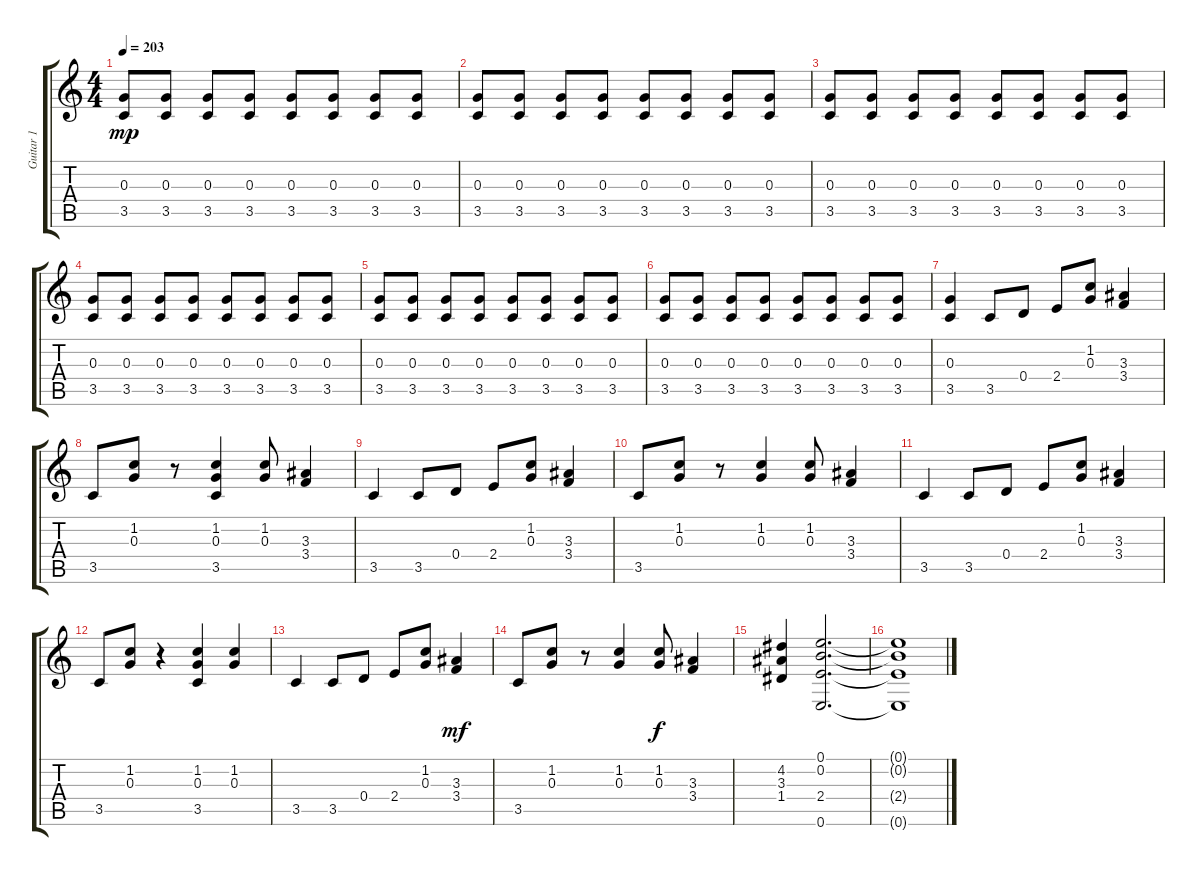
\track ("Guitar 1" "Guitar 1") {instrument distortionguitar}
\staff {score tabs}
\tuning (E4 B3 G3 D3 A2 E2) {hide}
\ts (4 4)
\tempo 203
\clef g2
\ks c
(0.3 3.5).8{dy mp} (0.3 3.5).8 (0.3 3.5).8 (0.3 3.5).8 (0.3 3.5).8 (0.3 3.5).8 (0.3 3.5).8 (0.3 3.5).8 |
(0.3 3.5).8 (0.3 3.5).8 (0.3 3.5).8 (0.3 3.5).8 (0.3 3.5).8 (0.3 3.5).8 (0.3 3.5).8 (0.3 3.5).8 |
(0.3 3.5).8 (0.3 3.5).8 (0.3 3.5).8 (0.3 3.5).8 (0.3 3.5).8 (0.3 3.5).8 (0.3 3.5).8 (0.3 3.5).8 |
(0.3 3.5).8 (0.3 3.5).8 (0.3 3.5).8 (0.3 3.5).8 (0.3 3.5).8 (0.3 3.5).8 (0.3 3.5).8 (0.3 3.5).8 |
(0.3 3.5).8 (0.3 3.5).8 (0.3 3.5).8 (0.3 3.5).8 (0.3 3.5).8 (0.3 3.5).8 (0.3 3.5).8 (0.3 3.5).8 |
(0.3 3.5).8 (0.3 3.5).8 (0.3 3.5).8 (0.3 3.5).8 (0.3 3.5).8 (0.3 3.5).8 (0.3 3.5).8 (0.3 3.5).8 |
(0.3 3.5).4 3.5.8 0.4.8 2.4.8 (1.2 0.3).8 (3.3 3.4).4 |
3.5.8 (1.2 0.3).8 r.8 (1.2 0.3 3.5).4 (1.2 0.3).8 (3.3 3.4).4 |
3.5.4 3.5.8 0.4.8 2.4.8 (1.2 0.3).8 (3.3 3.4).4 |
3.5.8 (1.2 0.3).8 r.8 (1.2 0.3).4 (1.2 0.3).8 (3.3 3.4).4 |
3.5.4 3.5.8 0.4.8 2.4.8 (1.2 0.3).8 (3.3 3.4).4 |
3.5.8 (1.2 0.3).8 r.4 (1.2 0.3 3.5).4 (1.2 0.3).4 |
3.5.4 3.5.8 0.4.8 2.4.8 (1.2 0.3).8 (3.3 3.4).4{dy mf} |
3.5.8 (1.2 0.3).8 r.8 (1.2 0.3).4 (1.2 0.3).8{dy f} (3.3 3.4).4 |
(4.2 3.3 1.4).4 (0.1 0.2 2.4 0.6).2{d} |
(0.1{t} 0.2{t} 2.4{t} 0.6{t}).1
